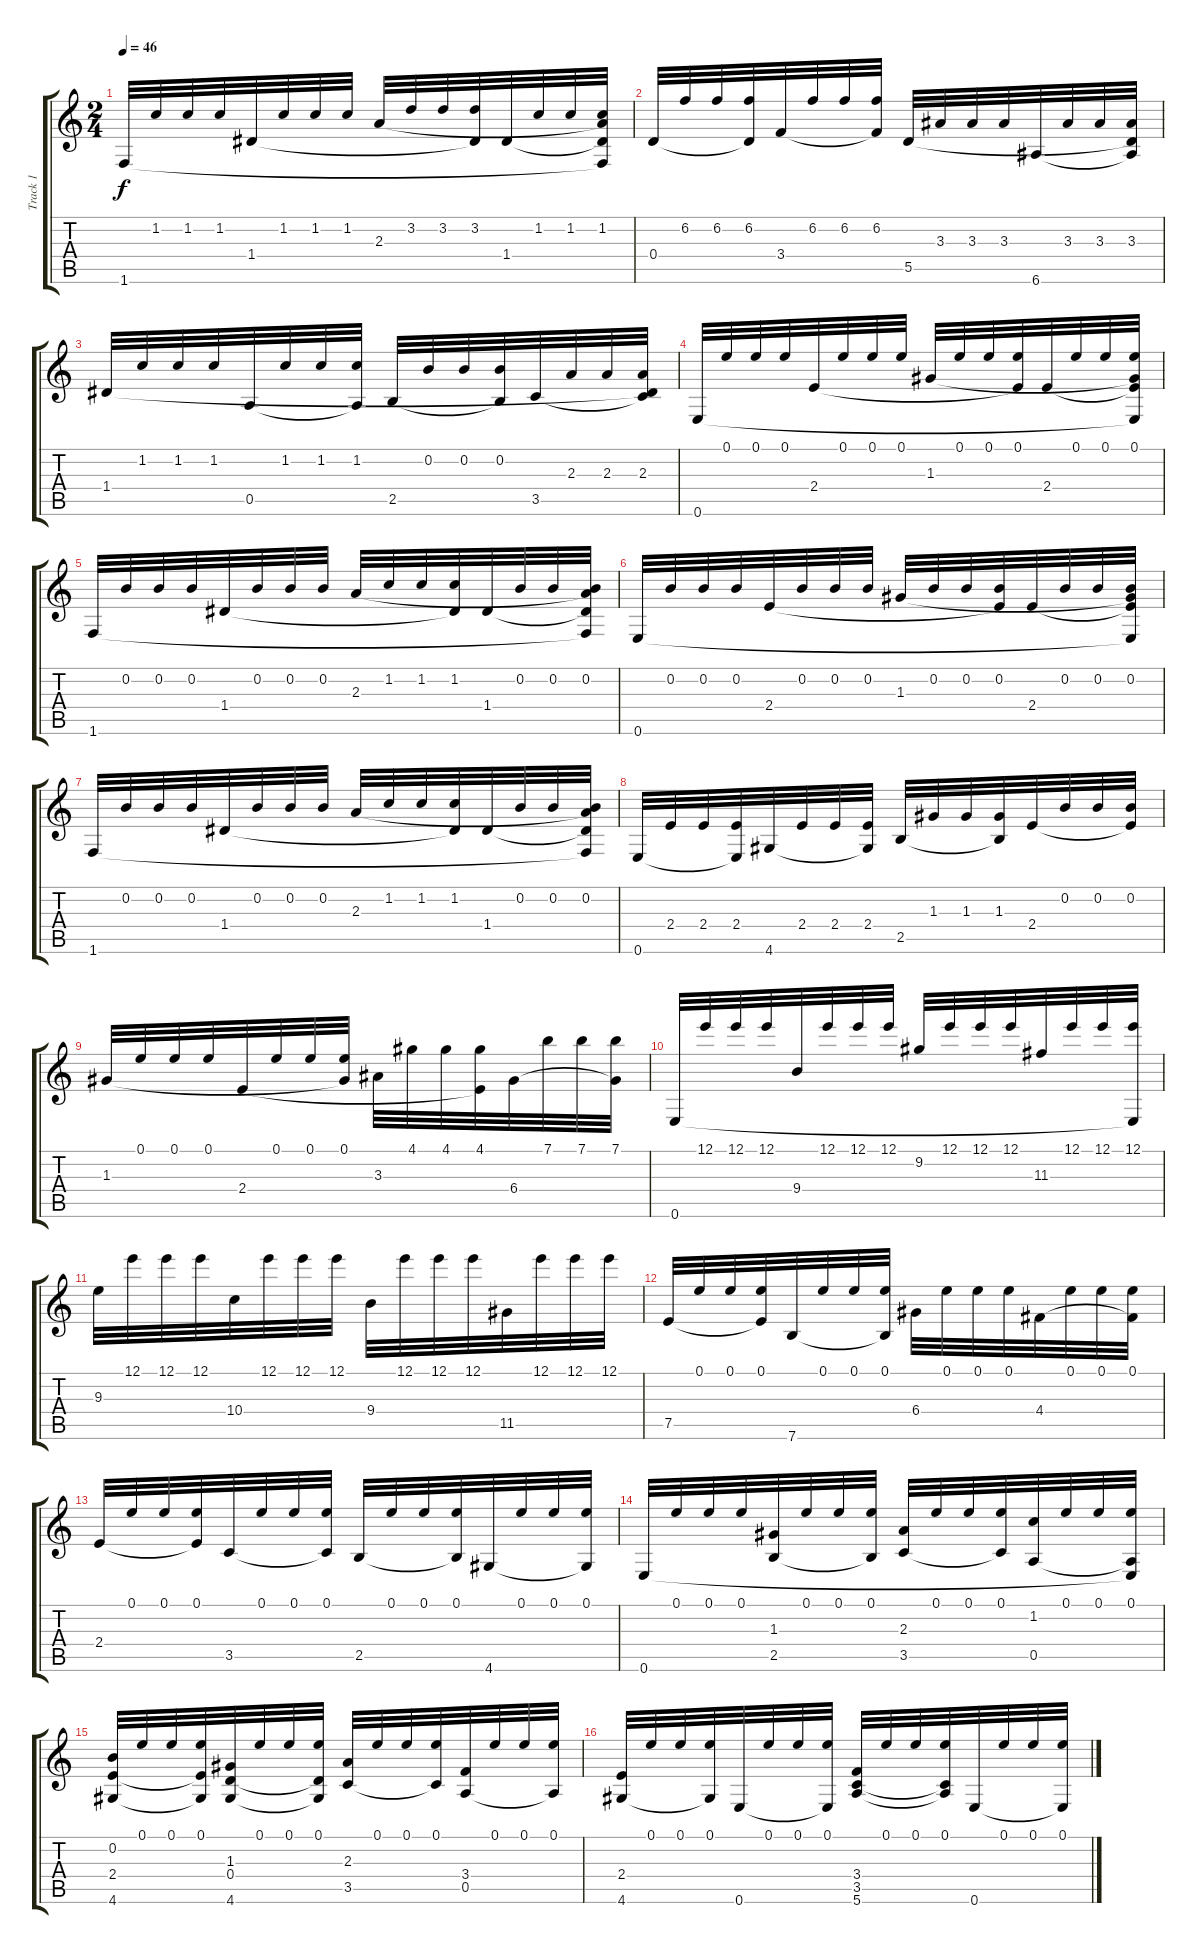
\track ("Track 1" "Track 1") {instrument acousticguitarnylon}
\staff {score tabs}
\tuning (E4 B3 G3 D3 A2 E2) {hide}
\ts (2 4)
\tempo 46
\clef g2
\ks c
1.6.32{dy f} 1.2.32 1.2.32 1.2.32 1.4.32 1.2.32 1.2.32 1.2.32 2.3.32 3.2.32 3.2.32 (3.2 1.4{t}).32 1.4.32 1.2.32 1.2.32 (1.2 2.3{t} 1.4{t} 1.6{t}).32 |
0.4.32 6.2.32 6.2.32 (6.2 0.4{t}).32 3.4.32 6.2.32 6.2.32 (6.2 3.4{t}).32 5.5.32 3.3.32 3.3.32 3.3.32 6.6.32 3.3.32 3.3.32 (3.3 5.5{t} 6.6{t}).32 |
1.4.32 1.2.32 1.2.32 1.2.32 0.5.32 1.2.32 1.2.32 (1.2 0.5{t}).32 2.5.32 0.2.32 0.2.32 (0.2 2.5{t}).32 3.5.32 2.3.32 2.3.32 (2.3 1.4{t} 3.5{t}).32 |
0.6.32 0.1.32 0.1.32 0.1.32 2.4.32 0.1.32 0.1.32 0.1.32 1.3.32 0.1.32 0.1.32 (0.1 2.4{t}).32 2.4.32 0.1.32 0.1.32 (0.1 1.3{t} 2.4{t} 0.6{t}).32 |
1.6.32 0.2.32 0.2.32 0.2.32 1.4.32 0.2.32 0.2.32 0.2.32 2.3.32 1.2.32 1.2.32 (1.2 1.4{t}).32 1.4.32 0.2.32 0.2.32 (0.2 2.3{t} 1.4{t} 1.6{t}).32 |
0.6.32 0.2.32 0.2.32 0.2.32 2.4.32 0.2.32 0.2.32 0.2.32 1.3.32 0.2.32 0.2.32 (0.2 2.4{t}).32 2.4.32 0.2.32 0.2.32 (0.2 1.3{t} 2.4{t} 0.6{t}).32 |
1.6.32 0.2.32 0.2.32 0.2.32 1.4.32 0.2.32 0.2.32 0.2.32 2.3.32 1.2.32 1.2.32 (1.2 1.4{t}).32 1.4.32 0.2.32 0.2.32 (0.2 2.3{t} 1.4{t} 1.6{t}).32 |
0.6.32 2.4.32 2.4.32 (2.4 0.6{t}).32 4.6.32 2.4.32 2.4.32 (2.4 4.6{t}).32 2.5.32 1.3.32 1.3.32 (1.3 2.5{t}).32 2.4.32 0.2.32 0.2.32 (0.2 2.4{t}).32 |
1.3.32 0.1.32 0.1.32 0.1.32 2.4.32 0.1.32 0.1.32 (0.1 1.3{t}).32 3.3.32 4.1.32 4.1.32 (4.1 2.4{t}).32 6.4.32 7.1.32 7.1.32 (7.1 6.4{t}).32 |
0.6.32 12.1.32 12.1.32 12.1.32 9.4.32 12.1.32 12.1.32 12.1.32 9.2.32 12.1.32 12.1.32 12.1.32 11.3.32 12.1.32 12.1.32 (12.1 0.6{t}).32 |
9.3.32 12.1.32 12.1.32 12.1.32 10.4.32 12.1.32 12.1.32 12.1.32 9.4.32 12.1.32 12.1.32 12.1.32 11.5.32 12.1.32 12.1.32 12.1.32 |
7.5.32 0.1.32 0.1.32 (0.1 7.5{t}).32 7.6.32 0.1.32 0.1.32 (0.1 7.6{t}).32 6.4.32 0.1.32 0.1.32 0.1.32 4.4.32 0.1.32 0.1.32 (0.1 4.4{t}).32 |
2.4.32 0.1.32 0.1.32 (0.1 2.4{t}).32 3.5.32 0.1.32 0.1.32 (0.1 3.5{t}).32 2.5.32 0.1.32 0.1.32 (0.1 2.5{t}).32 4.6.32 0.1.32 0.1.32 (0.1 4.6{t}).32 |
0.6.32 0.1.32 0.1.32 0.1.32 (1.3 2.5).32 0.1.32 0.1.32 (0.1 2.5{t}).32 (2.3 3.5).32 0.1.32 0.1.32 (0.1 3.5{t}).32 (1.2 0.5).32 0.1.32 0.1.32 (0.1 0.5{t} 0.6{t}).32 |
(0.2 2.4 4.6).32 0.1.32 0.1.32 (0.1 2.4{t} 4.6{t}).32 (1.3 0.4 4.6).32 0.1.32 0.1.32 (0.1 0.4{t} 4.6{t}).32 (2.3 3.5).32 0.1.32 0.1.32 (0.1 3.5{t}).32 (3.4 0.5).32 0.1.32 0.1.32 (0.1 0.5{t}).32 |
(2.4 4.6).32 0.1.32 0.1.32 (0.1 4.6{t}).32 0.6.32 0.1.32 0.1.32 (0.1 0.6{t}).32 (3.4 3.5 5.6).32 0.1.32 0.1.32 (0.1 3.5{t} 5.6{t}).32 0.6.32 0.1.32 0.1.32 (0.1 0.6{t}).32
